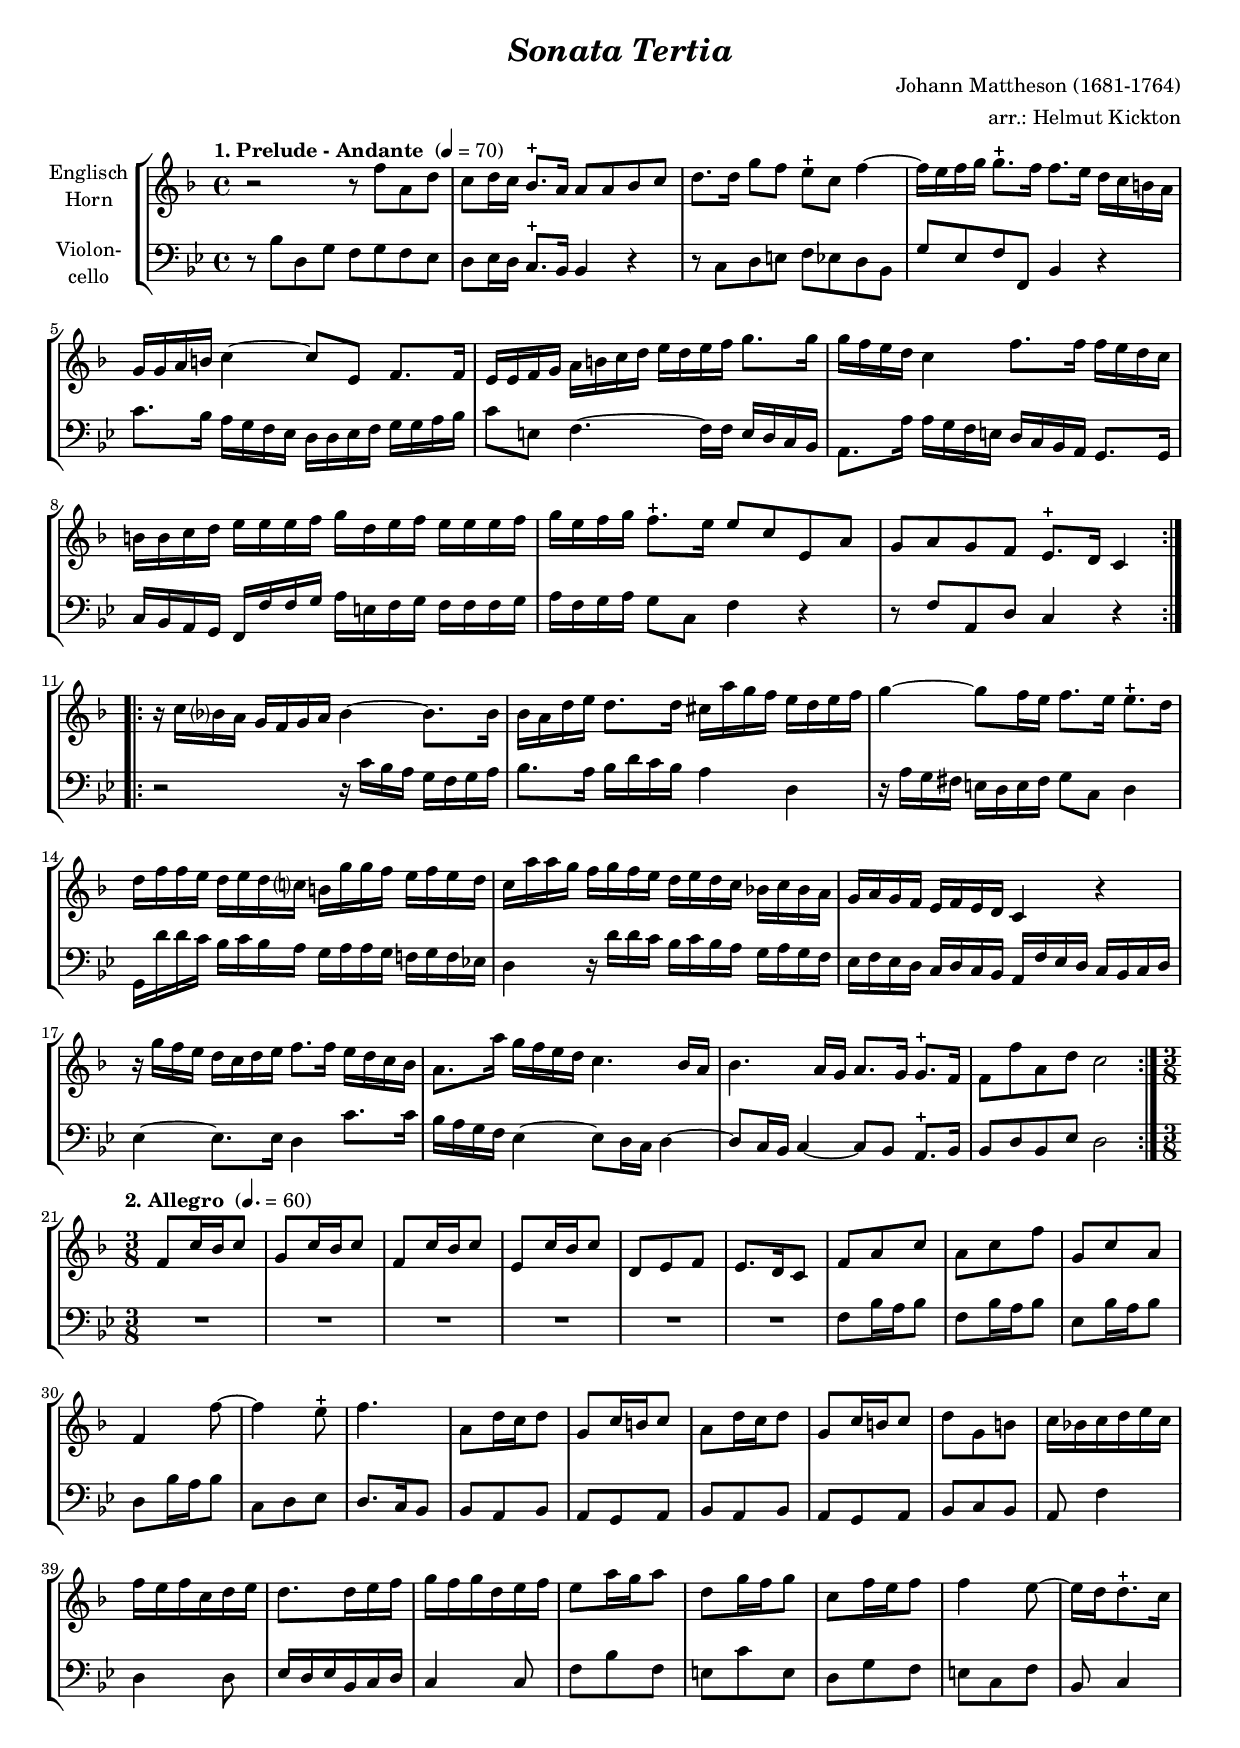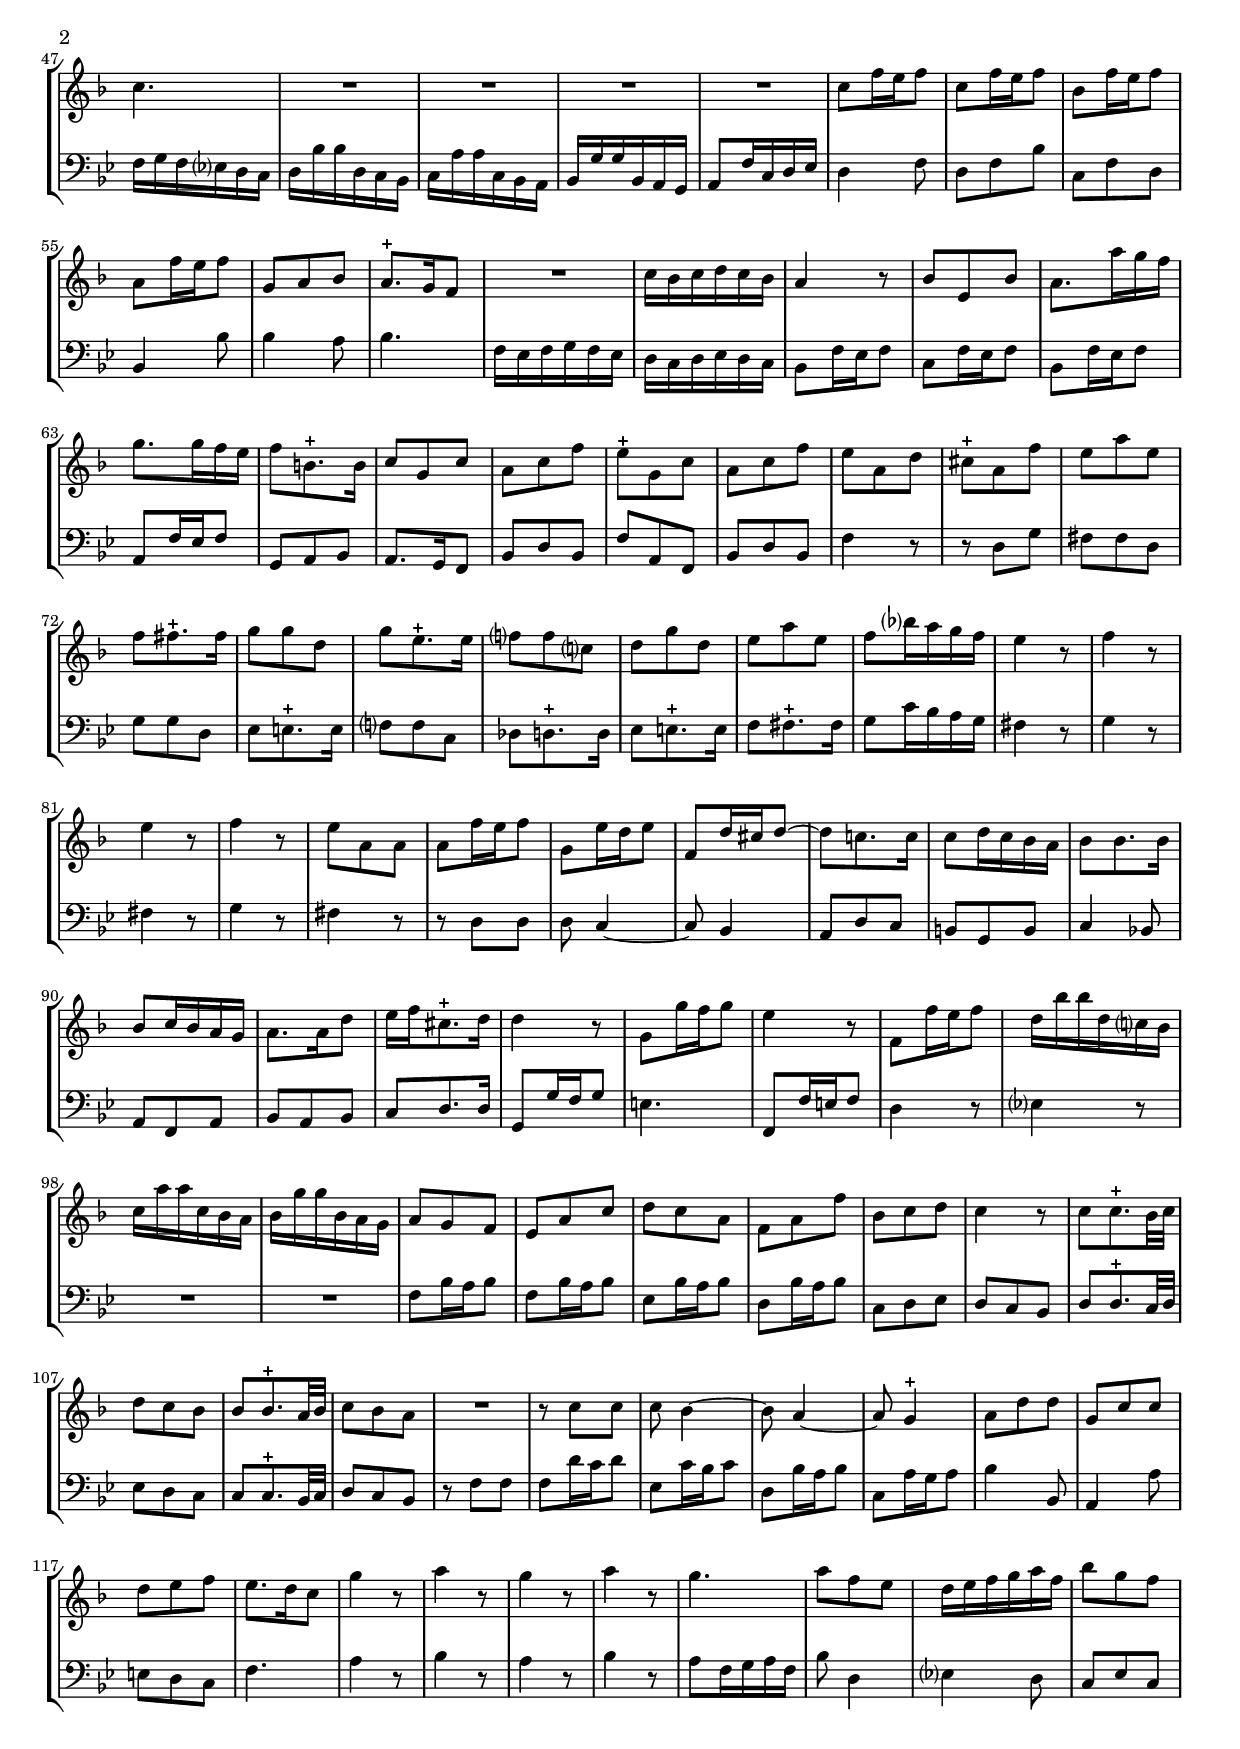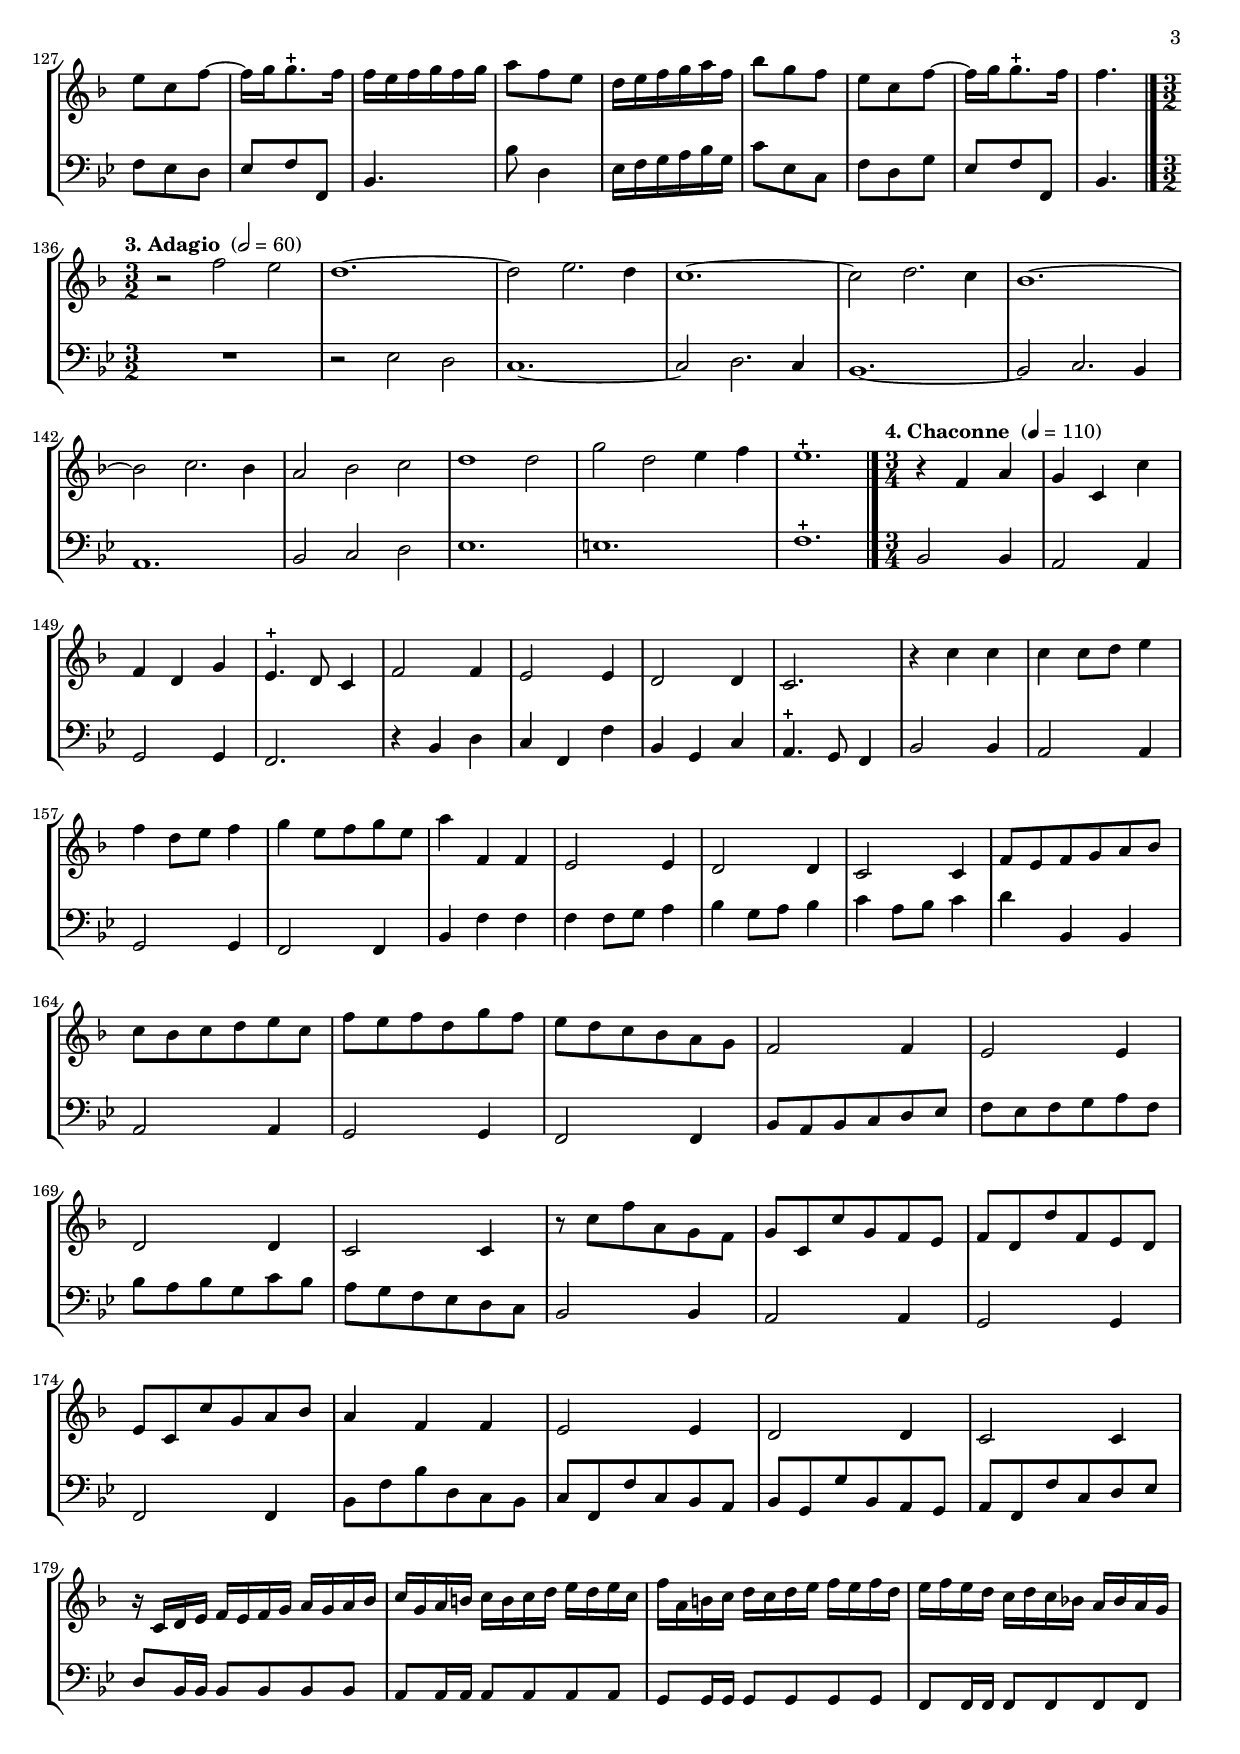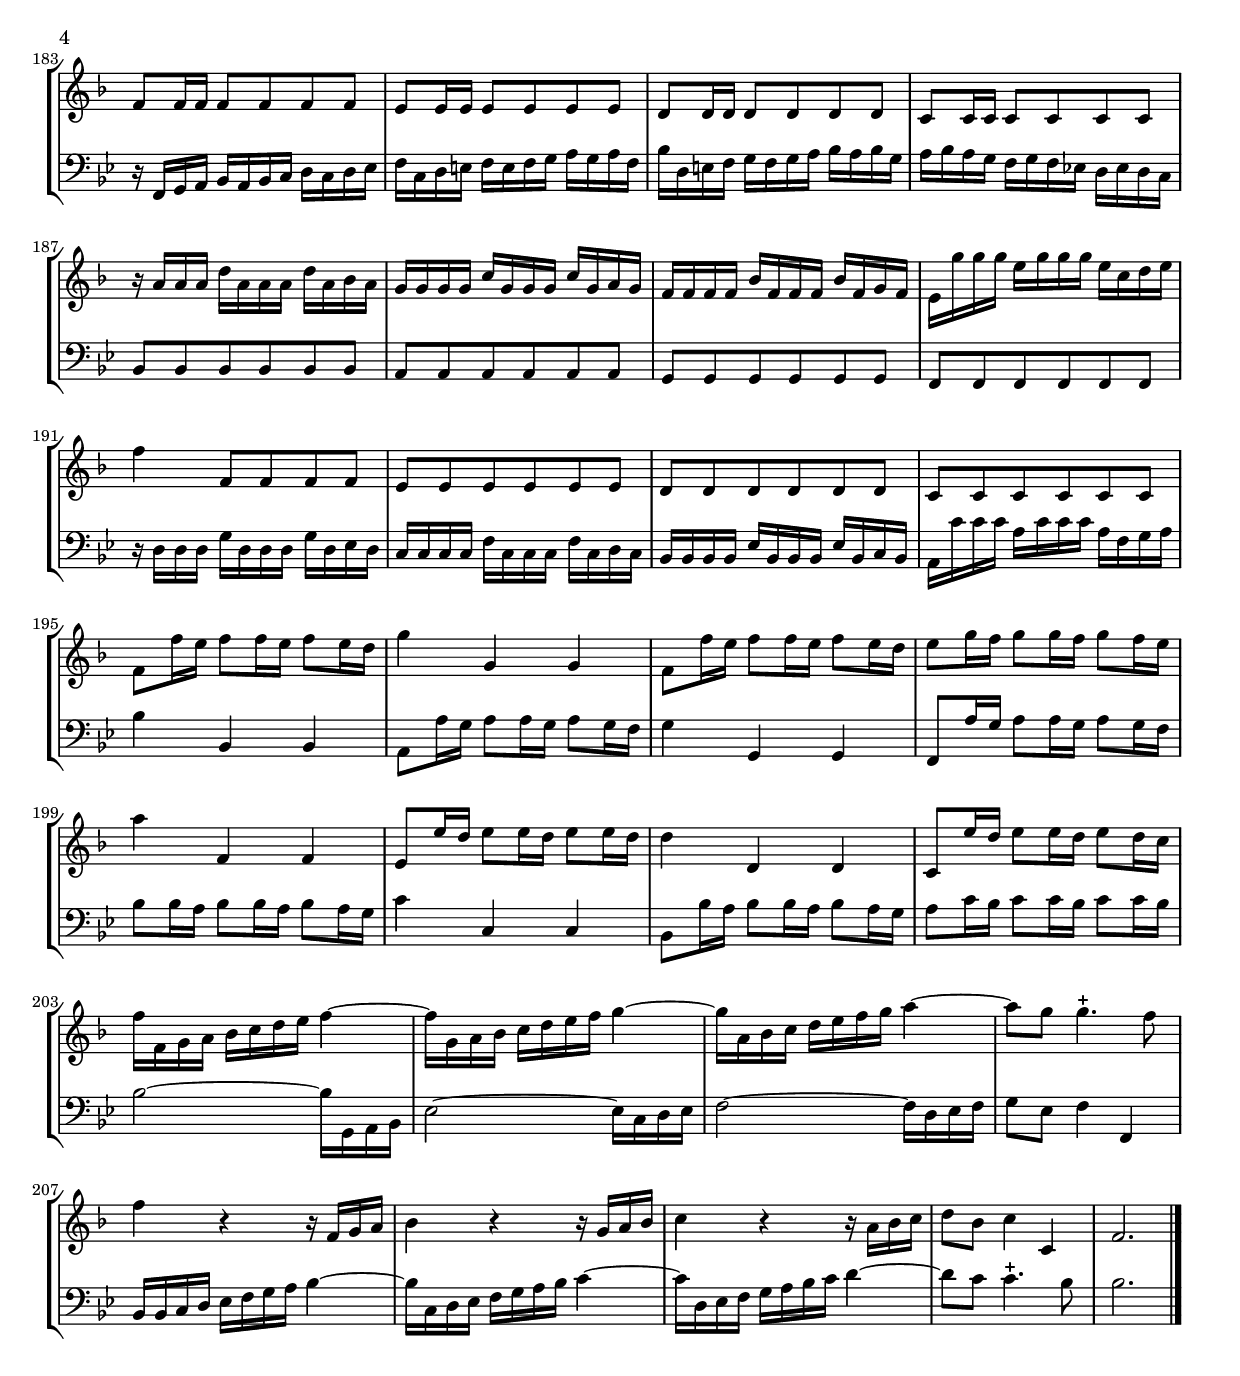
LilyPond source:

\version "2.14.2"
\include "deutsch.ly"

#(set-global-staff-size 17.4)

\header {
  title     = \markup \bold \italic "Sonata Tertia"
  composer  = "Johann Mattheson (1681-1764)"
  arranger  = "arr.: Helmut Kickton"
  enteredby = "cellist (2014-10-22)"
}

voiceconsts = {
  \key f \major
  %\numericTimeSignature
  \compressFullBarRests
  % \set tupletSpannerDuration = #(ly:make-moment 1 8)
}

mifl = "clarinet"
mihi = "string ensemble 1"
milo = "drawbar organ"

introa = {        \tempo "1. Prelude - Andante " 4=70  \time 4/4 }
introb = { \break \tempo "2. Allegro "          4.=60  \time 3/8 }
introc = { \break \tempo "3. Adagio "            2=60  \time 3/2 }
introd = {        \tempo "4. Chaconne "          4=110 \time 3/4 }

va = \relative c'' {
   \voiceconsts
   \clef "treble"

   \introa
   \repeat volta 2 {
     r2 r8 f a, d
     c d16 c b8.-+ a16 a8 a b c
     d8. d16 g8 f e-+ c f4~
     f16 e f g g8.-+ f16 f8. e16 d c h a

     g g a h c4~ c8 e, f8. f16
     e e f g a h c d e d e f g8. g16

     g f e d c4 f8. f16 f e d c
     h h c d e e e f g d e f e e e f
     g e f g f8.-+ e16 e8 c e, a

     g a g f e8.-+ d16 c4
   }
   \repeat volta 2 {
     r16 c' b? a g f g a b4~ b8. b16
     b a d e d8. d16 cis a' g f e d e f

     g4~ g8 f16 e f8. e16 e8.-+ d16
     d f f e d e d c? h g' g f e f e d

     c a' a g f g f e d e d c b! c b a
     g a g f e f e d c4 r

     r16 g'' f e d c d e f8. f16 e d c b
     a8. a'16 g f e d c4. b16 a
     b4. a16 g a8. g16 g8.-+ f16
     f8 f' a, d c2
   }

   \introb
   f,8 c'16 b c8
   g c16 b c8
   f, c'16 b c8
   e, c'16 b c8
   d, e f
   e8. d16 c8
   f a c
   a c f
   g, c a

   f4 f'8~
   f4 e8-+
   f4.
   a,8 d16 c d8
   g, c16 h c8
   a d16 c d8
   g, c16 h c8
   d g, h
   c16 b! c d e c

   f e f c d e
   d8. d16 e f
   g f g d e f
   e8 a16 g a8
   d, g16 f g8
   c, f16 e f8
   f4 e8~
   e16 d d8.-+ c16

   c4.
   R4.*4
   c8 f16 e f8
   c f16 e f8
   b, f'16 e f8
   a, f'16 e f8
   g, a b
   a8.-+ g16 f8
   R4.
   c'16 b c d c b
   a4 r8
   b e, b'

   a8. a'16 g f
   g8. g16 f e
   f8 h,8.-+ h16
   c8 g c
   a c f
   e-+ g, c
   a c f
   e a, d
   cis-+ a f'
   e a e

   f fis8.-+ fis16
   g8 g d
   g e8.-+ e16
   f?8 f c?
   d g d
   e a e
   f b?16 a g f
   e4 r8
   f4 r8
   e4 r8

   f4 r8
   e a, a
   a f'16 e f8
   g, e'16 d e8
   f, d'16 cis d8~
   d c!8. c16
   c8 d16 c b a
   b8 b8. b16
   b8 c16 b a g

   a8. a16 d8
   e16 f cis8.-+ d16
   d4 r8
   g, g'16 f g8
   e4 r8
   f, f'16 e f8
   d16 b' b d, c? b
   c a' a c, b a

   b g' g b, a g
   a8 g f
   e a c
   d c a
   f a f'
   b, c d
   c4 r8
   c c8.-+ b32 c
   d8 c b

   b8 b8.-+ a32 b
   c8 b a
   R4.
   r8 c c
   c b4~
   b8 a4~
   a8 g4-+
   a8 d d
   g, c c
   d e f

   e8. d16 c8
   g'4 r8
   a4 r8
   g4 r8
   a4 r8
   g4.
   a8 f e
   d16 e f g a f
   b8 g f
   e c f~
   f16 g g8.-+ f16

   f e f g f g
   a8 f e
   d16 e f g a f
   b8 g f
   e c f~
   f16 g g8.-+ f16
   f4. \bar "|."

   \introc
   r2 f e
   d1.~
   d2 e2. d4
   c1.~
   c2 d2. c4
   b1.~
   b2 c2. b4
   a2 b c
   d1 d2
   g d e4 f
   e1.-+ \bar "|."

   \introd
   r4 f, a
   g c, c'
   f, d g
   e4.-+ d8 c4
   f2 f4
   e2 e4
   d2 d4
   c2.
   r4 c' c
   c c8 d e4

   f d8 e f4
   g e8 f g e
   a4 f, f
   e2 e4
   d2 d4
   c2 c4
   f8 e f g a b
   c b c d e c

   f e f d g f
   e d c b a g
   f2 f4
   e2 e4
   d2 d4
   c2 c4

   r8 c' f a, g f
   g c, c' g f e
   f d d' f, e d
   e c c' g a b
   a4 f f
   e2 e4

   d2 d4
   c2 c4
   r16 c d e f e f g a g a b
   c g a h c h c d e d e c

   f a, h c d c d e f e f d
   e f e d c d c b! a b a g
   f8 f16 f f8 f f f

   e e16 e e8 e e e
   d d16 d d8 d d d
   c c16 c c8 c c c

   r16 a' a a d a a a d a b a
   g g g g c g g g c g a g
   f f f f b f f f b f g f

   e g' g g e g g g e c d e
   f4 f,8 f f f
   e e e e e e

   d d d d d d
   c c c c c c
   f f'16 e f8 f16 e f8 e16 d

   g4 g, g
   f8 f'16 e f8 f16 e f8 e16 d
   e8 g16 f g8 g16 f g8 f16 e
   a4 f, f

   e8 e'16 d e8 e16 d e8 e16 d
   d4 d, d
   c8 e'16 d e8 e16 d e8 d16 c
   f f, g a b c d e f4~

   f16 g, a b c d e f g4~
   g16 a, b c d e f g a4~
   a8 g g4.-+ f8
   f4 r r16 f, g a

   b4 r r16 g a b
   c4 r r16 a b c
   d8 b c4 c,
   f2. \bar "|."
}

vb = \relative c' {
   \voiceconsts
   \clef "bass"

   \introa
   \repeat volta 2 {
     r8 f a, d c d c b
     a b16 a g8.-+ f16 f4 r
     r8 g a h c b a f
     d' b c c, f4 r

     g'8. f16 e d c b a a b c d d e f
     g8 h, c4.~ c16 c h a g f

     e8. e'16 e d c h a g f e d8. d16
     g f e d c c' c d e h c d c c c d
     e c d e d8 g, c4 r

     r8 c e, a g4 r
   }
   \repeat volta 2 {
     r2 r16 g' f e d c d e
     f8. e16 f a g f e4 a,

     r16 e' d cis h a h cis d8 g, a4
     d,16 a'' a g f g f e d e e d c! d c b!

     a4 r16 a' a g f g f e d e d c
     b c b a g a g f e c' b a g f g a

     b4~ b8. b16 a4 g'8. g16
     f e d c b4~ b8 a16 g a4~
     a8 g16 f g4~ g8 f e8.-+ f16
     f8 a f b a2
   }

   \introb
   R4.*6
   c8 f16 e f8
   c f16 e f8
   b, f'16 e f8

   a, f'16 e f8
   g, a b
   a8. g16 f8
   f e f
   e d e
   f e f
   e d e
   f g f
   e c'4

   a a8
   b16 a b f g a
   g4 g8
   c f c
   h g' h,
   a d c
   h g c
   f, g4

   c16 d c b? a g
   a f' f a, g f
   g e' e g, f e
   f d' d f, e d
   e8 c'16 g a b
   a4 c8
   a c f

   g, c a
   f4 f'8
   f4 e8
   f4.
   c16 b c d c b
   a g a b a g
   f8 c'16 b c8
   g c16 b c8

   f, c'16 b c8
   e, c'16 b c8
   d, e f
   e8. d16 c8
   f a f
   c' e, c
   f a f
   c'4 r8
   r a d
   cis cis a

   d d a
   b h8.-+ h16
   c?8 c g
   as a8.-+ a16
   b8 h8.-+ h16
   c8 cis8.-+ cis16
   d8 g16 f e d
   cis4 r8
   d4 r8
   cis4 r8

   d4 r8
   cis4 r8
   r a a
   a g4~
   g8 f4
   e8 a g
   fis d fis
   g4 f!8
   e c e

   f e f
   g a8. a16
   d,8 d'16 c d8
   h4.
   c,8 c'16 h c8
   a4 r8
   b?4 r8

   R4.*2
   c8 f16 e f8
   c f16 e f8
   b, f'16 e f8
   a, f'16 e f8
   g, a b
   a g f
   a a8.-+ g32 a
   b8 a g

   g g8.-+ f32 g
   a8 g f
   r c' c
   c a'16 g a8
   b, g'16 f g8
   a, f'16 e f8
   g, e'16 d e8
   f4 f,8
   e4 e'8
   h a g

   c4.
   e4 r8
   f4 r8
   e4 r8
   f4 r8
   e c16 d e c
   f8 a,4
   b? a8
   g b g
   c b a
   b c c,

   f4.
   f'8 a,4
   b16 c d e f d
   g8 b, g
   c a d
   b c c,
   f4. \bar "|."

   \introc
   R1.
   r2 b a
   g1.~
   g2 a2. g4
   f1.~
   f2 g2. f4
   e1.
   f2 g a
   b1.
   h
   c-+ \bar "|."

   \introd
   f,2 f4
   e2 e4
   d2 d4
   c2.
   r4 f a
   g c, c'
   f, d g
   e4.-+ d8 c4
   f2 f4
   e2 e4

   d2 d4
   c2 c4
   f c' c
   c c8 d e4
   f d8 e f4
   g e8 f g4
   a f, f
   e2 e4

   d2 d4
   c2 c4
   f8 e f g a b
   c b c d e c
   f e f d g f
   e d c b a g

   f2 f4
   e2 e4
   d2 d4
   c2 c4
   f8 c' f a, g f
   g c, c' g f e

   f d d' f, e d
   e c c' g a b
   a f16 f f8 f f f
   e e16 e e8 e e e

   d d16 d d8 d d d
   c c16 c c8 c c c
   r16 c d e f e f g a g a b

   c g a h c h c d e d e c
   f a, h c d c d e f e f d
   e f e d c d c b! a b a g

   f8 f f f f f
   e e e e e e
   d d d d d d

   c c c c c c
   r16 a' a a d a a a d a b a
   g g g g c g g g c g a g

   f f f f b f f f b f g f
   e g' g g e g g g e c d e
   f4 f, f

   e8 e'16 d e8 e16 d e8 d16 c
   d4 d, d
   c8 e'16 d e8 e16 d e8 d16 c
   f8 f16 e f8 f16 e f8 e16 d

   g4 g, g
   f8 f'16 e f8 f16 e f8 e16 d
   e8 g16 f g8 g16 f g8 g16 f
   f2~ f16 d, e f

   b2~ b16 g a b
   c2~ c16 a b c
   d8 b c4 c,
   f16 f g a b c d e f4~

   f16 g, a b c d e f g4~
   g16 a, b c d e f g a4~
   a8 g g4.-+ f8
   f2. \bar "|."
}


music = \new StaffGroup <<
      \new Staff {
        \set Staff.midiInstrument = \mifl
        \set Staff.instrumentName = \markup \center-column { "Englisch" "Horn" }
        \transpose f f { \va }
      }

      \new Staff {
        \set Staff.midiInstrument = \milo
        \set Staff.instrumentName = \markup \center-column { "Violon-" "cello" }
        \transpose f b, { \vb }
      }
>>

\book {
  \score {
   \music
    \layout {}
  }

  \score {
    \unfoldRepeats \music

    \midi {
      \context {
        \Score
      }
    }
  }
}
